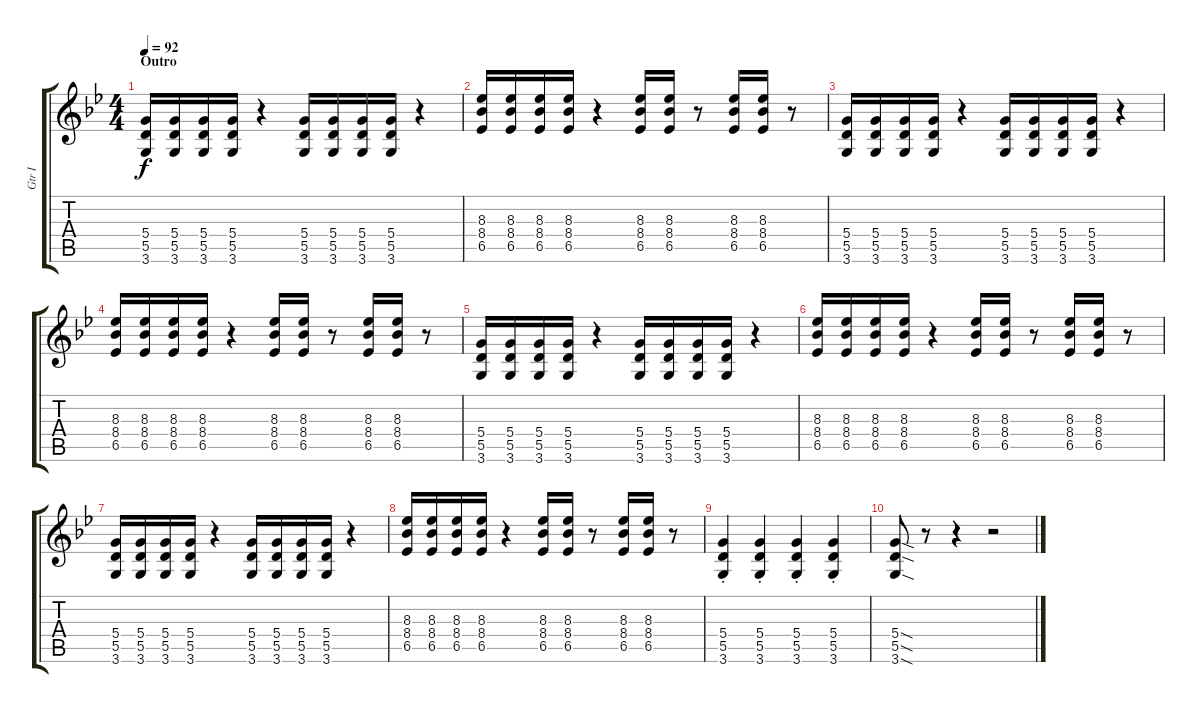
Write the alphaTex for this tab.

\track ("Gtr I" "Gtr I") {instrument distortionguitar}
\staff {score tabs}
\tuning (E4 B3 G3 D3 A2 E2) {hide}
\ts (4 4)
\section ("" "Outro")
\tempo 92
\clef g2
\ks gminor
(5.4 5.5 3.6).16{dy f} (5.4 5.5 3.6).16 (5.4 5.5 3.6).16 (5.4 5.5 3.6).16 r.4 (5.4 5.5 3.6).16 (5.4 5.5 3.6).16 (5.4 5.5 3.6).16 (5.4 5.5 3.6).16 r.4 |
(8.3 8.4 6.5).16 (8.3 8.4 6.5).16 (8.3 8.4 6.5).16 (8.3 8.4 6.5).16 r.4 (8.3 8.4 6.5).16 (8.3 8.4 6.5).16 r.8 (8.3 8.4 6.5).16 (8.3 8.4 6.5).16 r.8 |
(5.4 5.5 3.6).16 (5.4 5.5 3.6).16 (5.4 5.5 3.6).16 (5.4 5.5 3.6).16 r.4 (5.4 5.5 3.6).16 (5.4 5.5 3.6).16 (5.4 5.5 3.6).16 (5.4 5.5 3.6).16 r.4 |
(8.3 8.4 6.5).16 (8.3 8.4 6.5).16 (8.3 8.4 6.5).16 (8.3 8.4 6.5).16 r.4 (8.3 8.4 6.5).16 (8.3 8.4 6.5).16 r.8 (8.3 8.4 6.5).16 (8.3 8.4 6.5).16 r.8 |
(5.4 5.5 3.6).16 (5.4 5.5 3.6).16 (5.4 5.5 3.6).16 (5.4 5.5 3.6).16 r.4 (5.4 5.5 3.6).16 (5.4 5.5 3.6).16 (5.4 5.5 3.6).16 (5.4 5.5 3.6).16 r.4 |
(8.3 8.4 6.5).16 (8.3 8.4 6.5).16 (8.3 8.4 6.5).16 (8.3 8.4 6.5).16 r.4 (8.3 8.4 6.5).16 (8.3 8.4 6.5).16 r.8 (8.3 8.4 6.5).16 (8.3 8.4 6.5).16 r.8 |
(5.4 5.5 3.6).16 (5.4 5.5 3.6).16 (5.4 5.5 3.6).16 (5.4 5.5 3.6).16 r.4 (5.4 5.5 3.6).16 (5.4 5.5 3.6).16 (5.4 5.5 3.6).16 (5.4 5.5 3.6).16 r.4 |
(8.3 8.4 6.5).16 (8.3 8.4 6.5).16 (8.3 8.4 6.5).16 (8.3 8.4 6.5).16 r.4 (8.3 8.4 6.5).16 (8.3 8.4 6.5).16 r.8 (8.3 8.4 6.5).16 (8.3 8.4 6.5).16 r.8 |
(5.4{st} 5.5{st} 3.6{st}).4 (5.4{st} 5.5{st} 3.6{st}).4 (5.4{st} 5.5{st} 3.6{st}).4 (5.4{st} 5.5{st} 3.6{st}).4 |
(5.4{sod} 5.5{sod} 3.6{sod}).8 r.8 r.4 r.2
